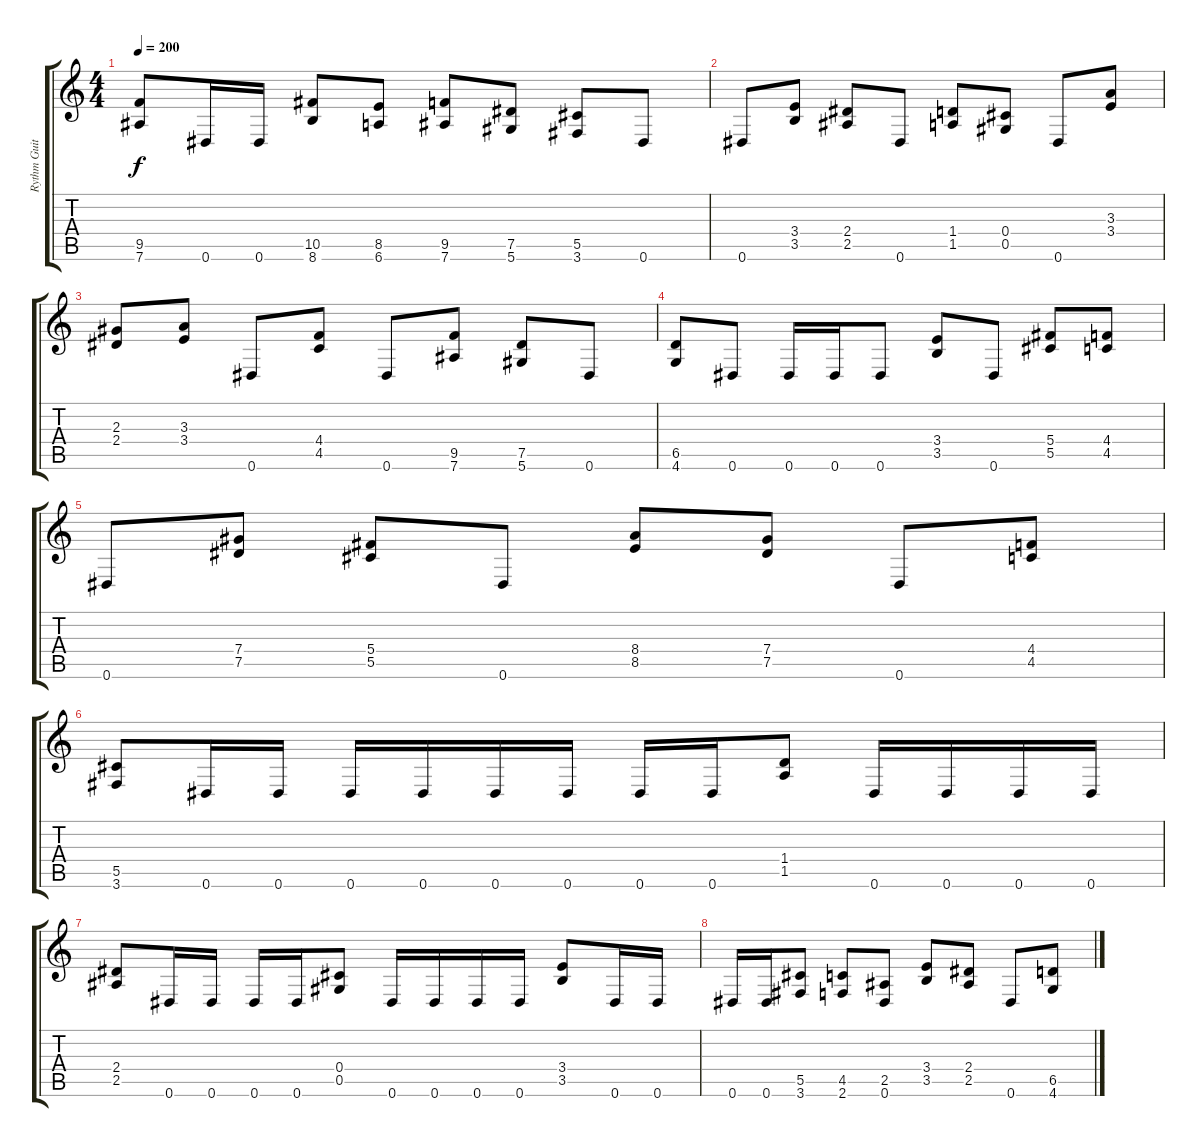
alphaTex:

\track ("Rythm Guitar" "Rythm Guit") {instrument distortionguitar}
\staff {score tabs}
\tuning (Eb4 Bb3 Gb3 Db3 Ab2 Eb2) {hide}
\ts (4 4)
\tempo 200
\clef g2
\ks c
(9.5 7.6).8{dy f} 0.6.16 0.6.16 (10.5 8.6).8 (8.5 6.6).8 (9.5 7.6).8 (7.5 5.6).8 (5.5 3.6).8 0.6.8 |
0.6.8 (3.4 3.5).8 (2.4 2.5).8 0.6.8 (1.4 1.5).8 (0.4 0.5).8 0.6.8 (3.3 3.4).8 |
(2.3 2.4).8 (3.3 3.4).8 0.6.8 (4.4 4.5).8 0.6.8 (9.5 7.6).8 (7.5 5.6).8 0.6.8 |
(6.5 4.6).8 0.6.8 0.6.16 0.6.16 0.6.8 (3.4 3.5).8 0.6.8 (5.4 5.5).8 (4.4 4.5).8 |
0.6.8 (7.4 7.5).8 (5.4 5.5).8 0.6.8 (8.4 8.5).8 (7.4 7.5).8 0.6.8 (4.4 4.5).8 |
(5.5 3.6).8 0.6.16 0.6.16 0.6.16 0.6.16 0.6.16 0.6.16 0.6.16 0.6.16 (1.4 1.5).8 0.6.16 0.6.16 0.6.16 0.6.16 |
(2.4 2.5).8 0.6.16 0.6.16 0.6.16 0.6.16 (0.4 0.5).8 0.6.16 0.6.16 0.6.16 0.6.16 (3.4 3.5).8 0.6.16 0.6.16 |
0.6.16 0.6.16 (5.5 3.6).8 (4.5 2.6).8 (2.5 0.6).8 (3.4 3.5).8 (2.4 2.5).8 0.6.8 (6.5 4.6).8
